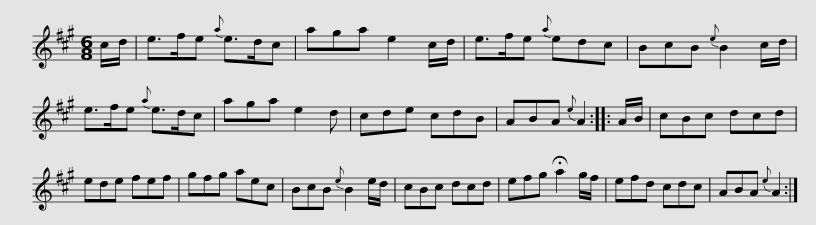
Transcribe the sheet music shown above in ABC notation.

X:1
L:1/8
M:6/8
I:linebreak $
K:A
V:1 treble
V:1
 c/d/ | e>fe{a} e>dc | aga e2 c/d/ | e>fe{a} edc | BcB{e} B2 c/d/ | %5
 e>fe{a} e>dc | aga e2 d |$ cde cdB | ABA{e} A2 :: A/B/ | %10
 cBc dcd | ede fef | gfg aec | BcB{e} B2 e/d/ |$ cBc dcd | %15
 efg !fermata!a2 g/f/ | efd cdc | ABA{e} A2 :| %18
